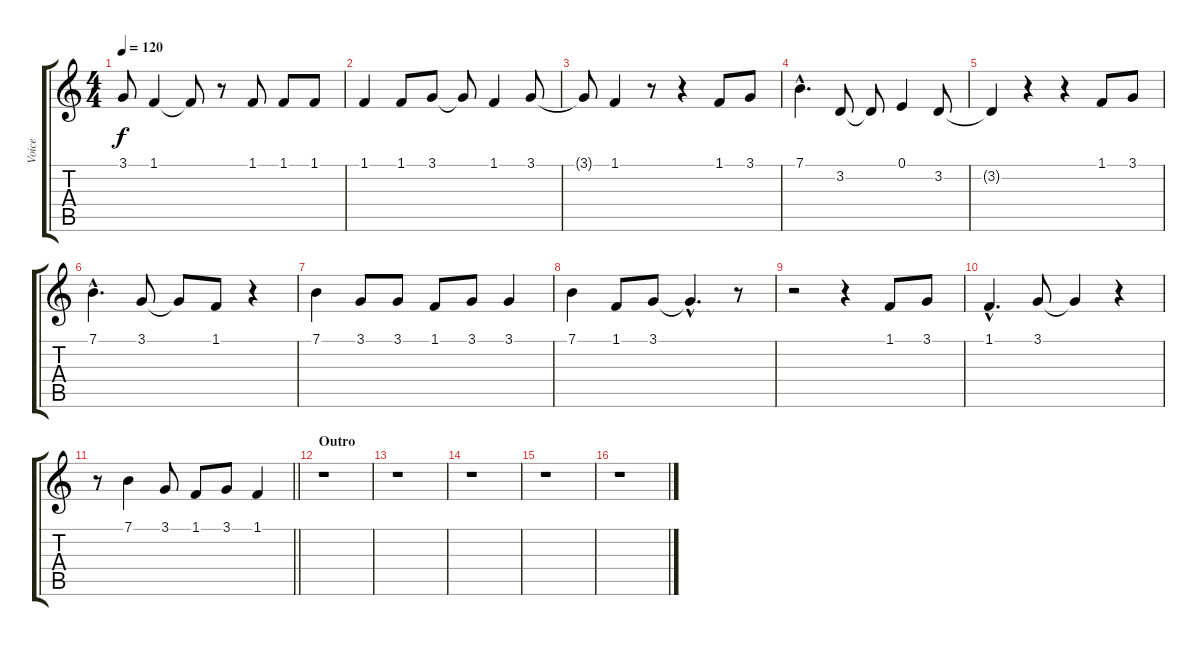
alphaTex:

\track ("Voice" "Voice") {instrument altosax}
\staff {score tabs}
\tuning (E4 B3 G3 D3 A2 E2) {hide}
\ts (4 4)
\tempo 120
\clef g2
\ks c
3.1{t}.8{dy f} 1.1.4 1.1{t}.8 r.8 1.1.8 1.1.8 1.1.8 |
1.1.4 1.1.8 3.1.8 3.1{t}.8 1.1.4 3.1.8 |
3.1{t}.8 1.1.4 r.8 r.4 1.1.8 3.1.8 |
7.1{hac}.4{d} 3.2.8 3.2{t}.8 0.1.4 3.2.8 |
3.2{t}.4 r.4 r.4 1.1.8 3.1.8 |
7.1{hac}.4{d} 3.1.8 3.1{t}.8 1.1.8 r.4 |
7.1.4 3.1.8 3.1.8 1.1.8 3.1.8 3.1.4 |
7.1.4 1.1.8 3.1.8 3.1{hac t}.4{d} r.8 |
r.2 r.4 1.1.8 3.1.8 |
1.1{hac}.4{d} 3.1.8 3.1{t}.4 r.4 |
\barLineRight lightlight
r.8 7.1.4 3.1.8 1.1.8 3.1.8 1.1.4 |
\section ("" "Outro")
r.1 |
r.1 |
r.1 |
r.1 |
r.1
